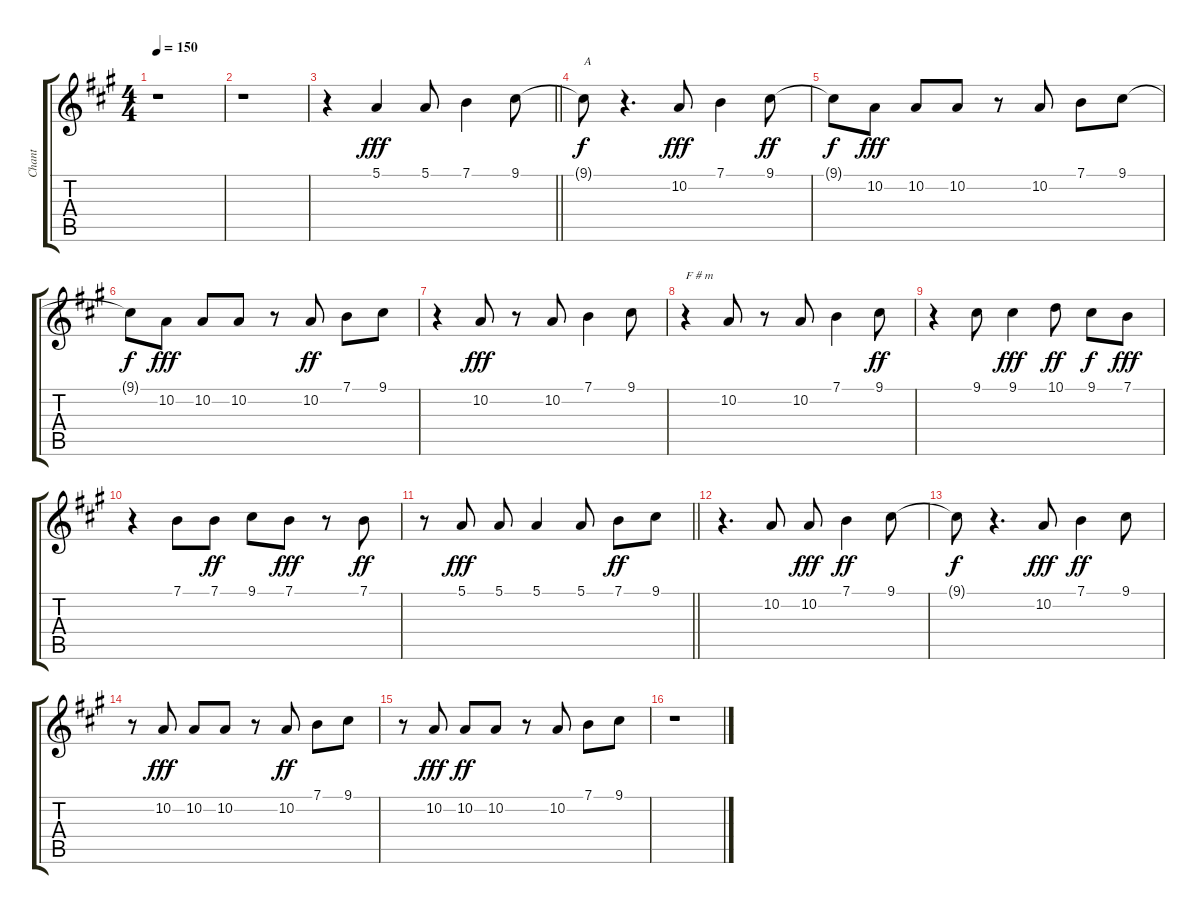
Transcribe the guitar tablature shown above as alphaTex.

\track ("Chant" "Chant") {instrument acousticgrandpiano}
\staff {score tabs}
\tuning (E4 B3 G3 D3 A2 E2) {hide}
\ts (4 4)
\tempo 150
\clef g2
\ks a
r.1{dy fff} |
r.1 |
\barLineRight lightlight
r.4 5.1.4{instrument acousticgrandpiano} 5.1.8 7.1.4 9.1.8 |
9.1{t}.8{txt "A" dy f} r.4{d} 10.2.8{dy fff} 7.1.4 9.1.8{dy ff} |
9.1{t}.8{dy f} 10.2.8{dy fff} 10.2.8 10.2.8 r.8 10.2.8 7.1.8 9.1.8 |
9.1{t}.8{dy f} 10.2.8{dy fff} 10.2.8 10.2.8 r.8 10.2.8{dy ff} 7.1.8 9.1.8 |
r.4 10.2.8{dy fff} r.8 10.2.8 7.1.4 9.1.8 |
r.4{txt "F # m"} 10.2.8 r.8 10.2.8 7.1.4 9.1.8{dy ff} |
r.4 9.1.8 9.1.4{dy fff} 10.1.8{dy ff} 9.1.8{dy f} 7.1.8{dy fff} |
r.4 7.1.8 7.1.8{dy ff} 9.1.8 7.1.8{dy fff} r.8 7.1.8{dy ff} |
\barLineRight lightlight
r.8 5.1.8{dy fff} 5.1.8 5.1.4 5.1.8 7.1.8{dy ff} 9.1.8 |
r.4{d} 10.2.8 10.2.8{dy fff} 7.1.4{dy ff} 9.1.8 |
9.1{t}.8{dy f} r.4{d} 10.2.8{dy fff} 7.1.4{dy ff} 9.1.8 |
r.8 10.2.8{dy fff} 10.2.8 10.2.8 r.8 10.2.8{dy ff} 7.1.8 9.1.8 |
r.8 10.2.8{dy fff} 10.2.8{dy ff} 10.2.8 r.8 10.2.8 7.1.8 9.1.8 |
r.1
